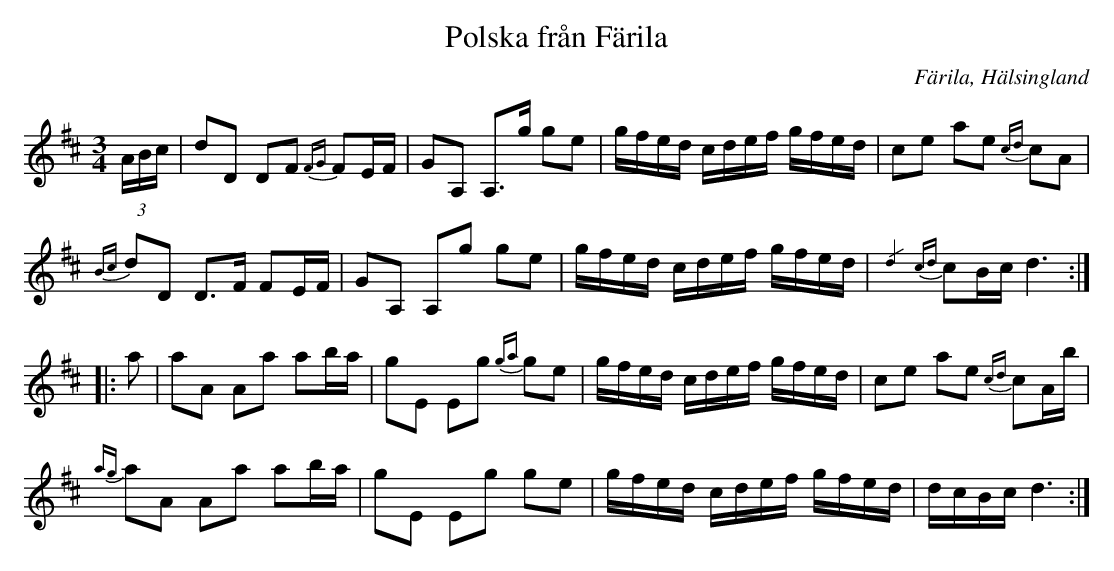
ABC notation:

X:1
T:Polska från Färila
O:Färila, Hälsingland
M:3/4
L:1/16
U:t=turn
K:D
(3ABc | d2D2 D2F2 {F4/3G4/3}F2EF | G2A,2 A,2>g2 g2e2 | gfed cdef gfed | c2e2 a2e2 {c4/3d4/3}c2A2 |
{Bc}d2D2 D2>F2 F2EF | G2A,2 A,2g2 g2e2 | gfed cdef gfed | {/d2}{c4/3d4/3}c2Bc d6 ::
a2 | a2A2 A2a2 a2ba | g2E2 E2g2 {g3/3a3/3}g2e2 | gfed cdef gfed | c2e2 a2e2 {c4/3d4/3}c2A4/3b2/3 |
{a4/3g4/3}a2A2 A2a2 a2ba | g2E2 E2g2 g2e2 | gfed cdef gfed | dcBc d6 :|
